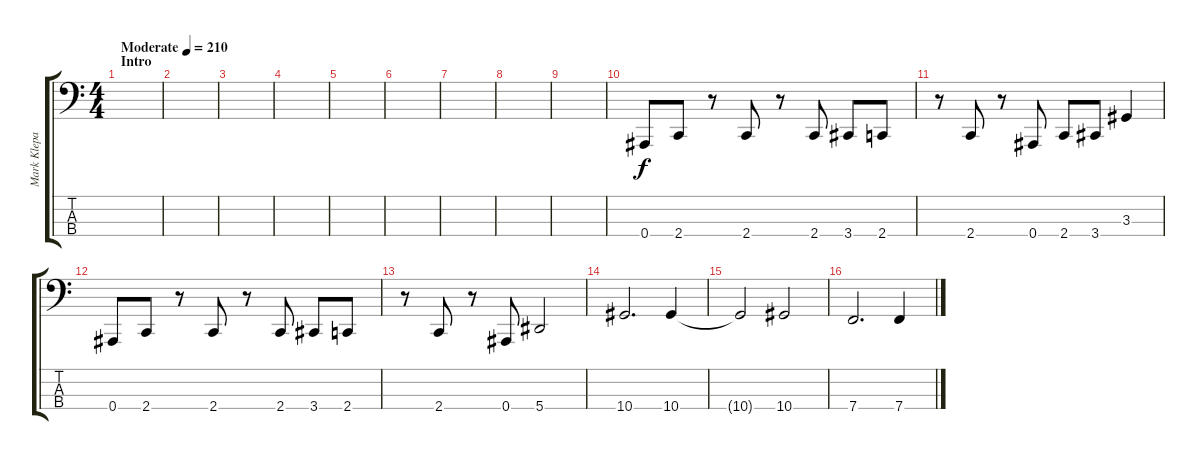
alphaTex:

\track ("Mark Klepaski" "Mark Klepa") {instrument electricbassfinger}
\staff {score tabs}
\tuning (Eb2 Bb1 F1 Bb0) {hide}
\ts (4 4)
\section ("" "Intro")
\tempo (210 "Moderate")
\clef f4
\ks c
|
|
|
|
|
|
|
|
|
0.4.8 2.4.8 r.8 2.4.8 r.8 2.4.8 3.4.8 2.4.8 |
r.8 2.4.8 r.8 0.4.8 2.4.8 3.4.8 3.3.4 |
0.4.8 2.4.8 r.8 2.4.8 r.8 2.4.8 3.4.8 2.4.8 |
r.8 2.4.8 r.8 0.4.8 5.4.2 |
10.4.2{d} 10.4.4 |
10.4{t}.2 10.4.2 |
7.4.2{d} 7.4.4
